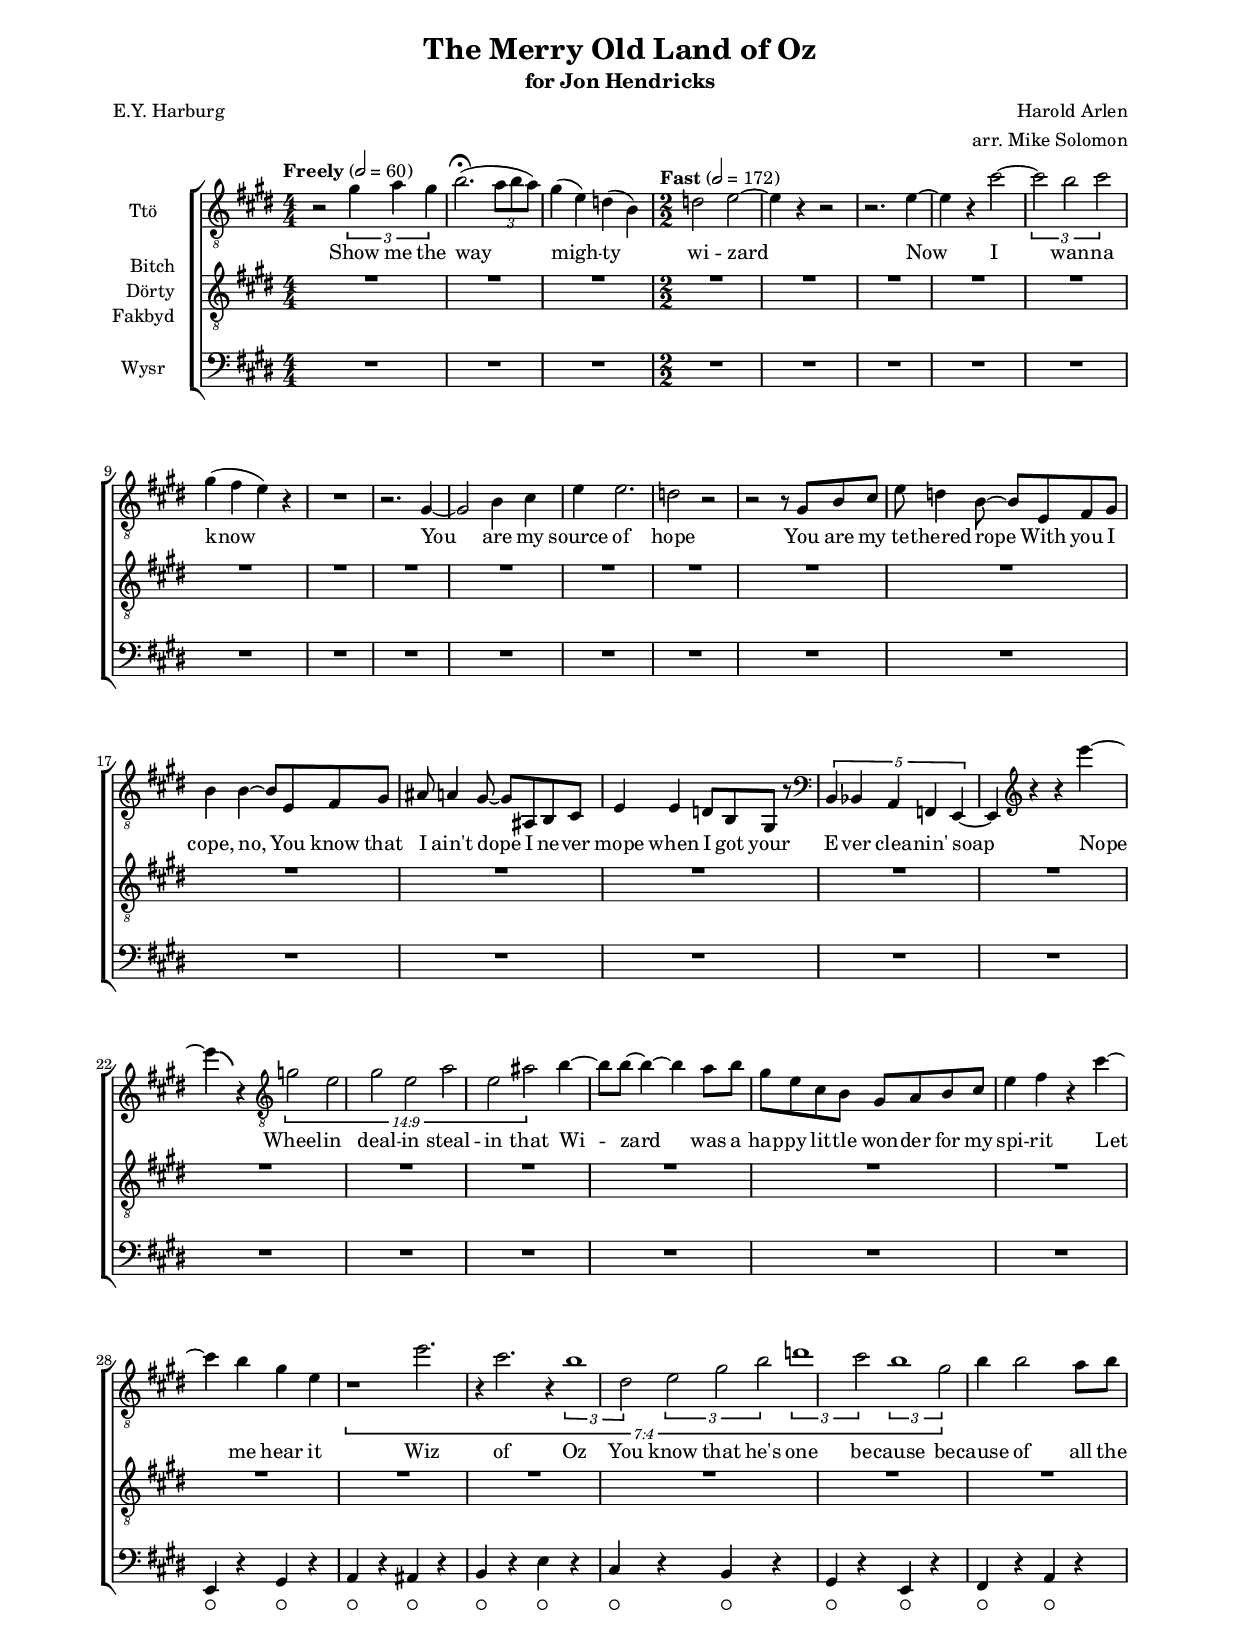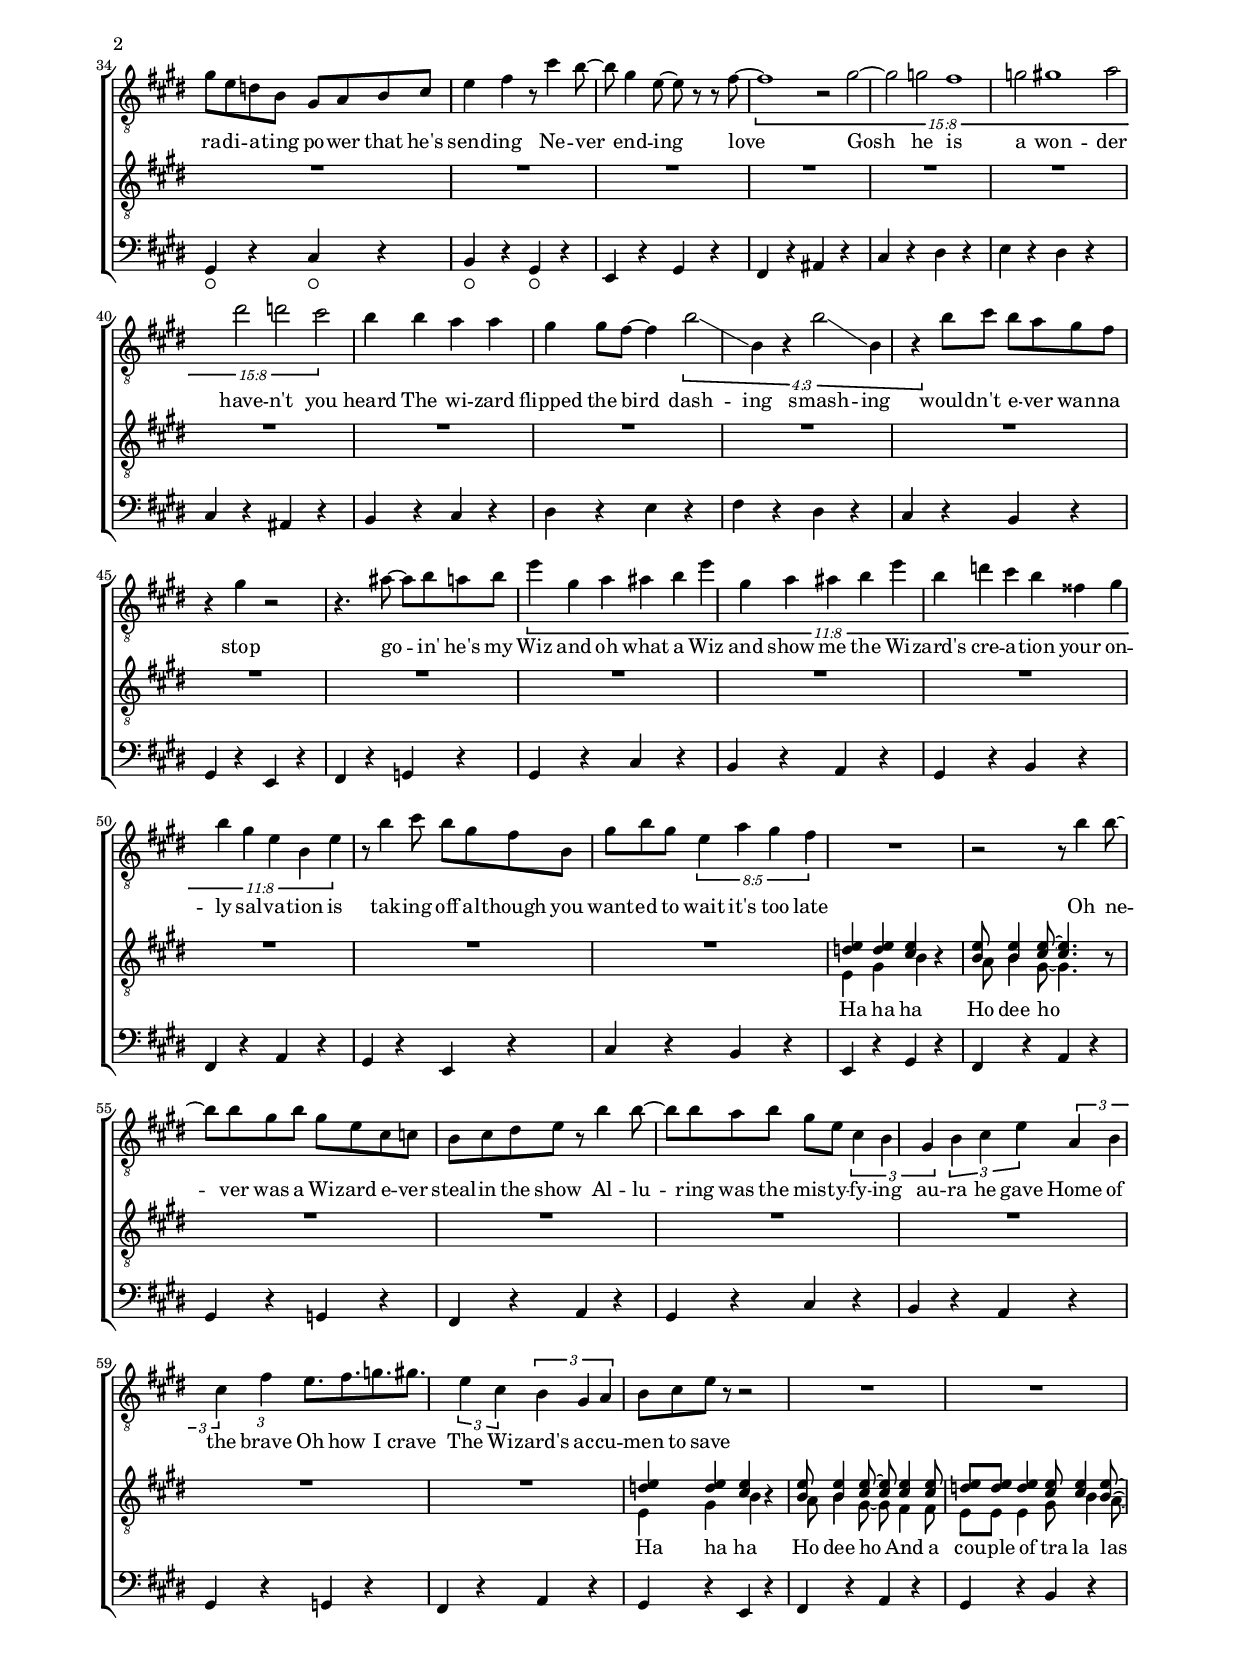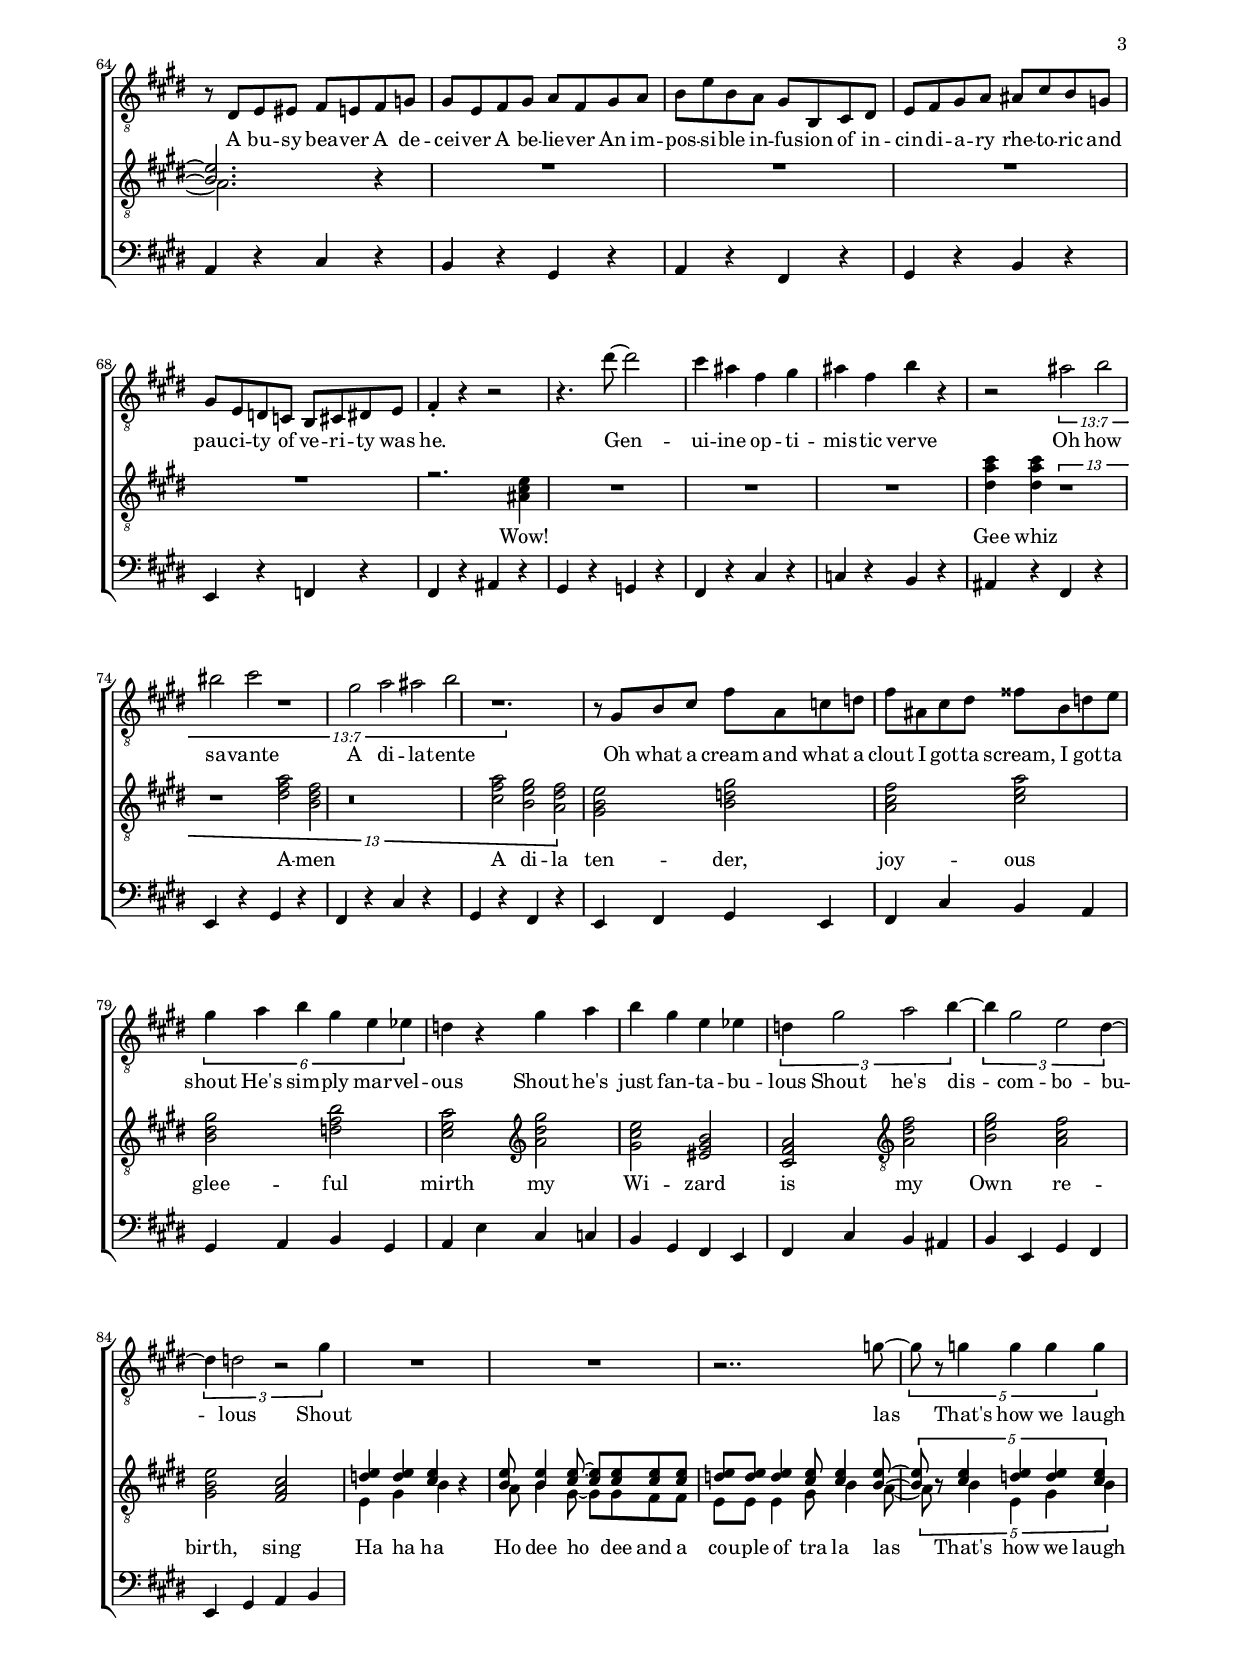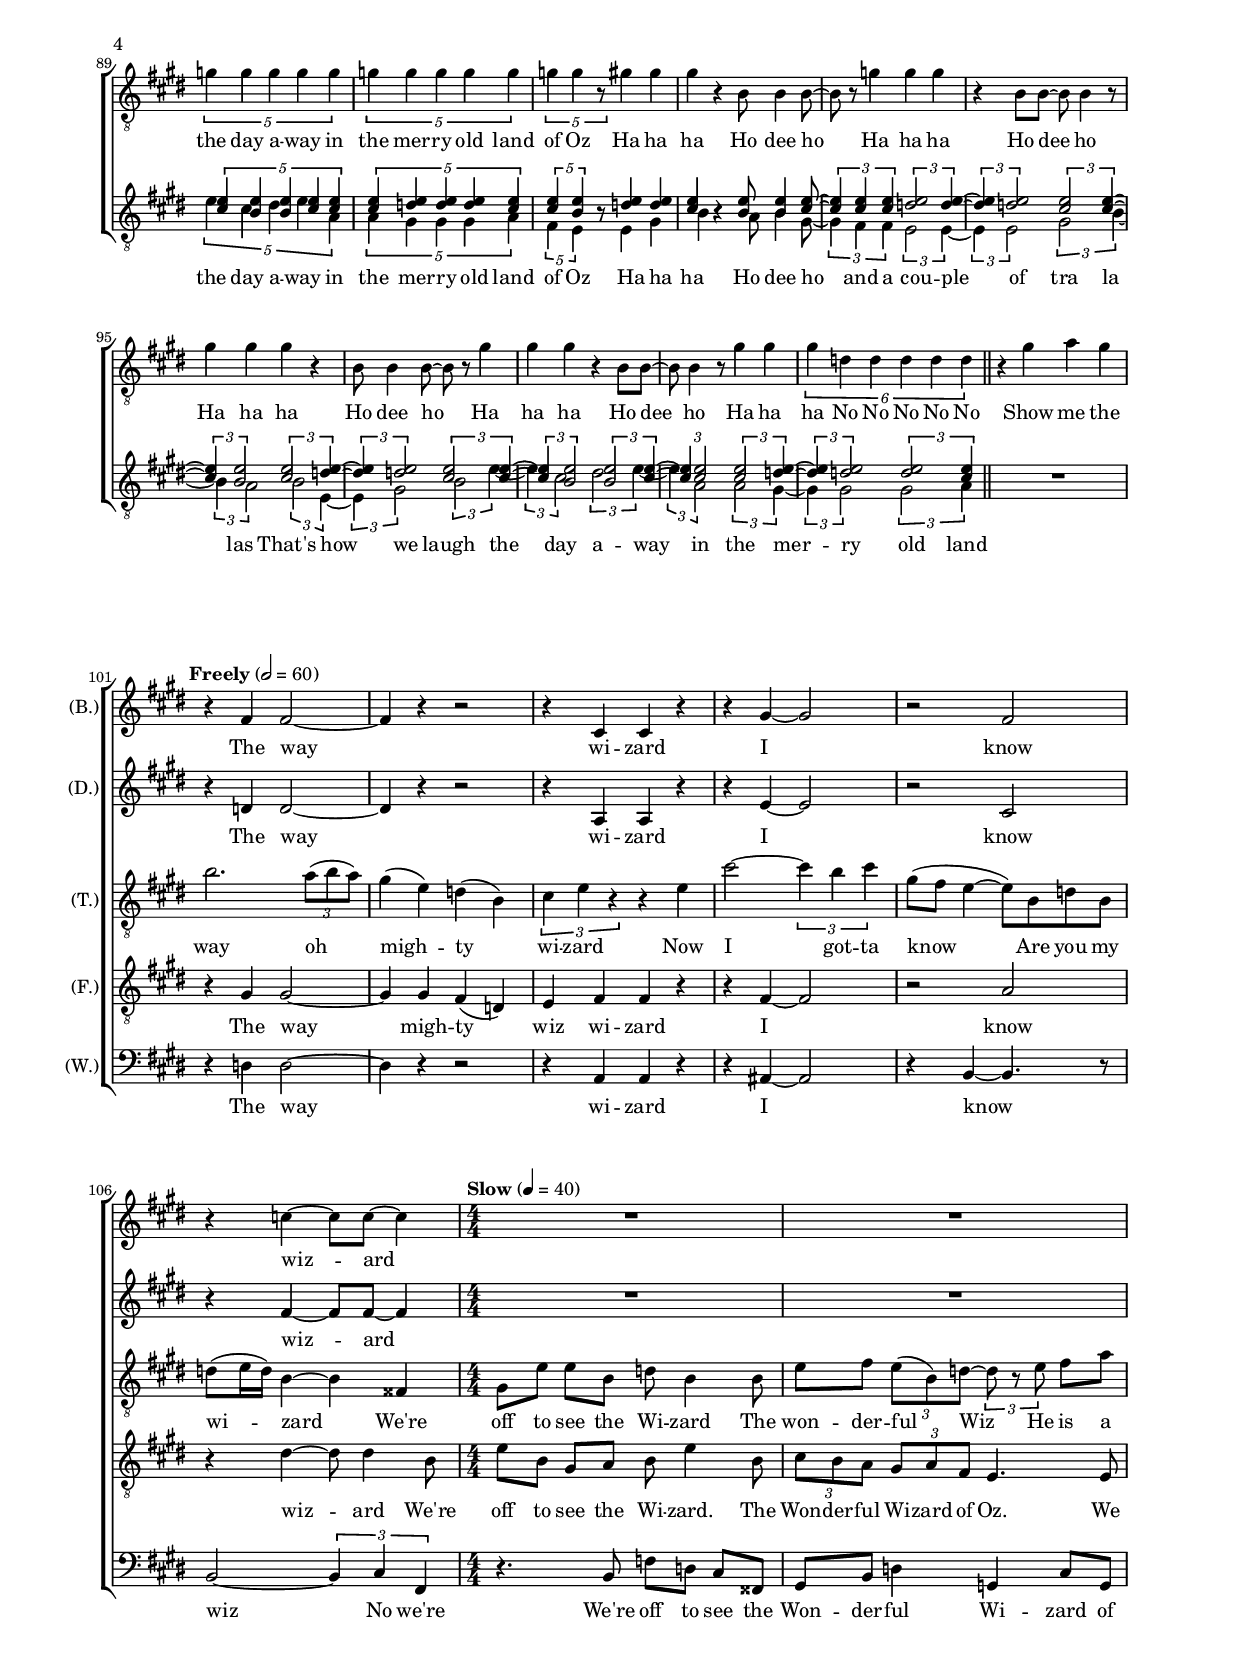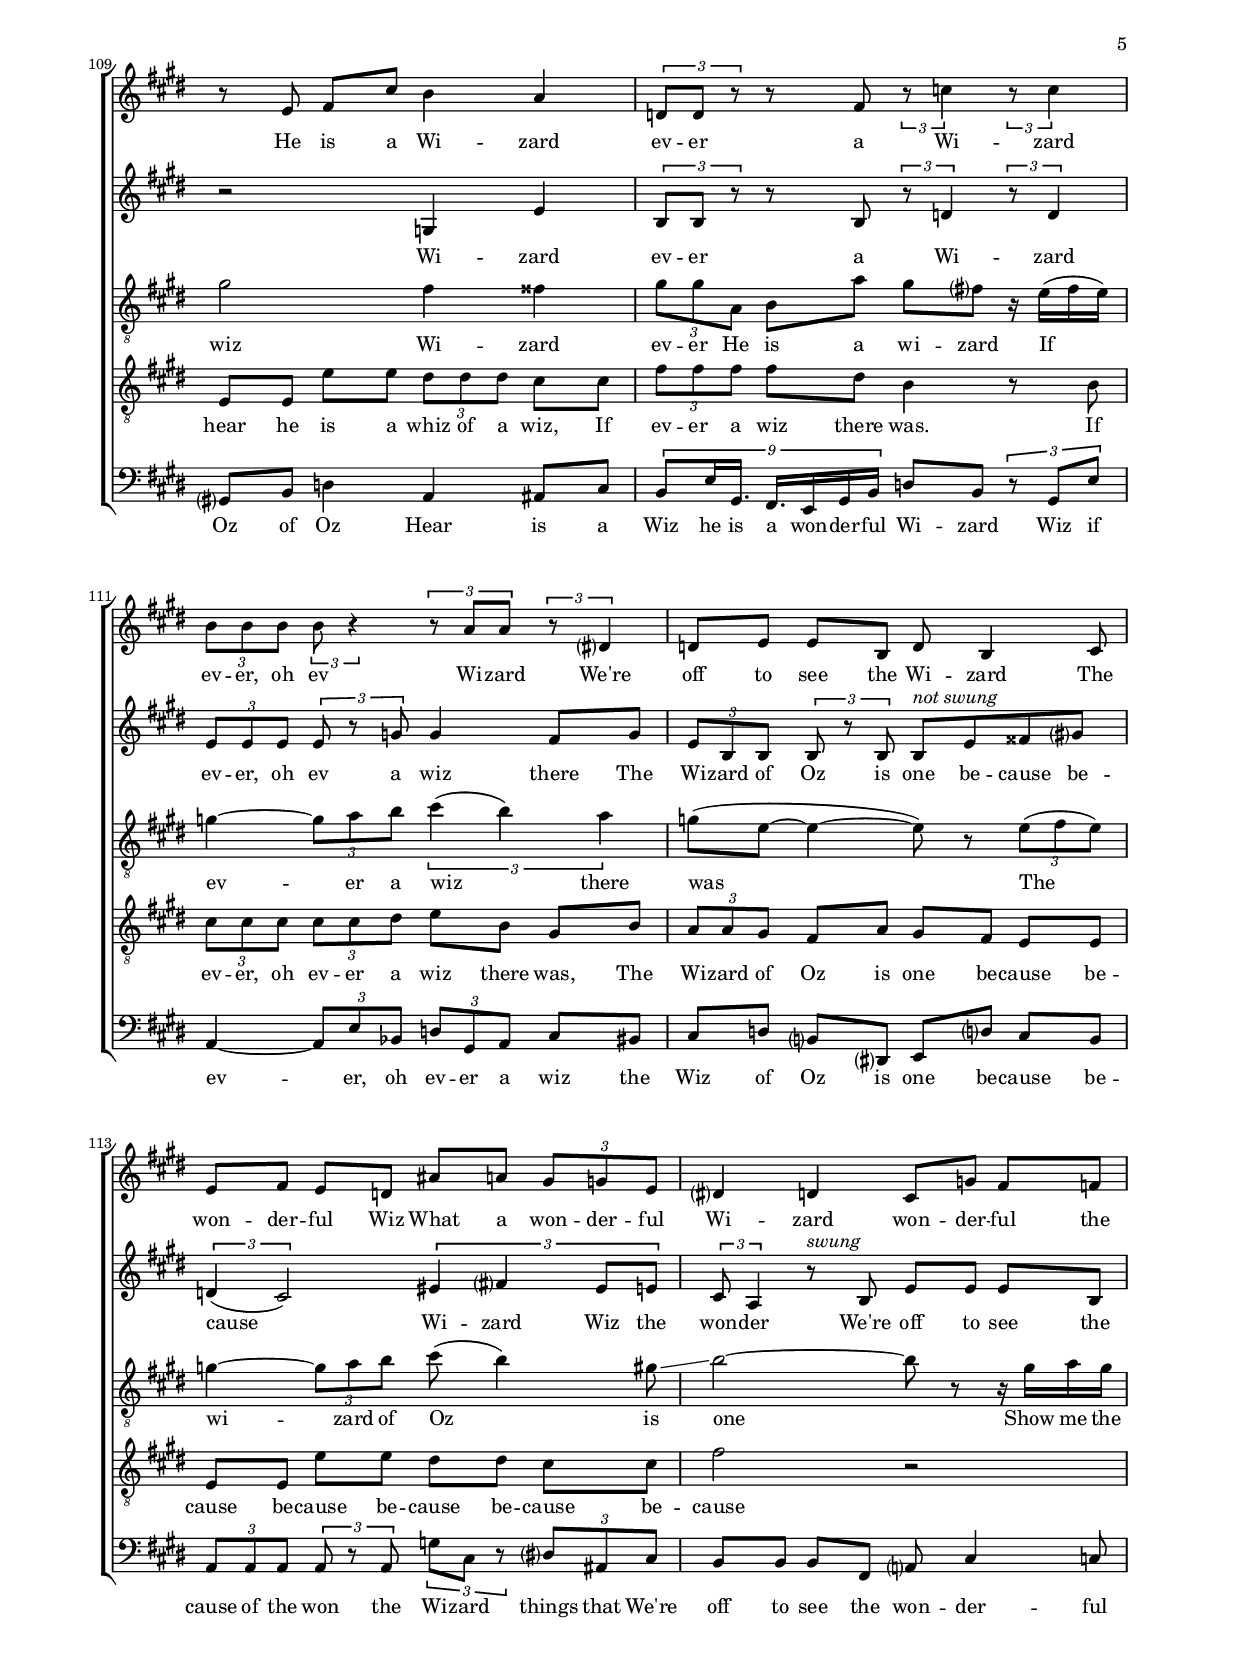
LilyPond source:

%{
  Ha ha ha (feathered slow then fast)
  Ha ha ha, ho.. (crazy 8ths)
  [16 m again][(back and forth)(same phrase that slows down, but w/ accompagniment so not boring...)]
  Ha ha ha (triplet speed all together - pony trick)
  Ha ha ha (now 4., at end Mike \times 4/6 {No4 No No No No No } )
  ooooo show me the way ooooo
  xxxxx we're off to see the Wizard xxxxx
  ooooo show me the way ooooo [with hocket]
  fast out of the gate, stabalize to something as crazy as the end of previous merry (of course w/ random long note and/or drop out...)
  Ha ha ha (something forceful, 4 part)
  déborde, ensuite groupes de 3 (w/ words coming apart) -.-.-. || -.-.-. || -.-.-. || -.-.-.
     {show me the way lovely} Ahmad's blues (pulcinela?) ending
       -1 ..--..--..--
       -2 ..--..--..
       -3 ..--..--..--..--..-
          FAS#%@#%@#T OZ!!!!! (oz (cute))
%}
\version "2.17.0"
\include "defs-devel.ly"
\paper {
  footnote-separator-markup = \markup { \column { " "\override #`(span-factor . 1/5) { \draw-hline } }}
  footnote-padding = 5\mm
  top-system-spacing = #'((basic-distance . 1) (minimum-distance . 0) (padding . 1) (stretchability . 40))
  bottom-system-spacing = #'((basic-distance . 1) (minimum-distance . 0) (padding . 1) (stretchability . 50))
  ragged-right = ##f
  left-margin = 0.75\in
  right-margin = 0.75\in
  top-margin = 0.5\in
  bottom-margin = 0.6\in
  ragged-last-bottom = ##f
  %max-systems-per-page = #2
}
maybeStemUp =  { %{\stemUp%} }
maybeStemDown =  { %{\stemDown%} }
maybeStemNeutral = { %{\stemNeutral%} }
#(ly:set-option 'point-and-click #f)
sim = \markup \italic "sim."
MyRed = \Red
MyBlack = \Black
myred = \once \override NoteHead.color = #red
myblack = \revert NoteHead.color
%MyRed = \revert NoteHead.color
%MyBlack = \revert NoteHead.color
%myred = \revert NoteHead.color
%myblack = \revert NoteHead.color

%{
  repeated note
  repeated lick
  digs, scoops, etc
  rests in strange places...
  
%}

\header {
  title = "The Merry Old Land of Oz" %(1)"
  subtitle = \markup { for Jon Hendricks }
  composer = "Harold Arlen"
  poet = "E.Y. Harburg"
  arranger = "arr. Mike Solomon"
}

nothing = {}

marks = {
  \time 4/4
  \tempo "Freely" 2=60
  s1*3 |
  \time 2/2
  \tempo "Fast" 2=172
  s1*96 \bar "||"
}

prefatoryMatter = {
  \key e \major
  %#(set-accidental-style 'modern-cautionary)
}

alto = \relative c'' {
  \prefatoryMatter
  \clef "treble_8"
  r2 \times 2/3 { gis4 a gis } |
  b2.^\fermata ( \times 2/3 { a8 b a ) } |
  gis4 ( e ) d ( b ) |
  d2 e ~ |
  e4 r4 r2 |
  r2. e4 ~ |
  e4 r cis'2 ~ |
  \times 2/3 { cis2 b cis }
  gis4 ( fis e ) r |
  R1 |
  r2. gis,4 ~ |
  gis2 b4 cis |
  e4 e2. |
  d2 r2 |
  r2 r8 gis,8 b cis |
  e8 d4 b8 ~ b e, fis gis |
  b4 b ~ b8 e, fis gis |
  ais8 a4 gis8 ~ gis ais, b cis |
  e4 e d8 b gis r |
  \clef "bass"
  \times 4/5 { b4 bes a f e ~ } |
  e
    \clef treble
    r4 r4 e''''4 ~  |
  e-\bendAfter #-3 r
  \clef "treble_8"
  % 3 3 3 2 = 11
  \tupFrac
  \times 9/14 { g,,2 e gis2 e a2 e ais2 }
      b4 ~ |
  b8 b ~ b4 ~ b4 a8 b |
  gis e cis b gis a b cis |
  e4 fis r cis' ~ |
  cis b gis e |
  \tupFrac
  \times 4/7
  {
    r1
    e'2. r4
    cis2. r4
    \times 2/3 { b1 dis,2 }
    \times 2/3 { e gis b }
    \times 2/3 { d1 cis2 }
    \times 2/3 { b1 gis2 }
    %%%%%d4 cis2 b2
    %%%%%gis4 fis4 gis4
  } |
  b4 b2 a8 b |
  gis e d b gis a b cis |
  e4 fis r8 cis'4 b8 ~ |
  b gis4 e8 ~ e r r8 fis ~ |
  %fis
  %fis2 r4 ^2 _4 ^2 _4 ^2 _4 ^2 _4 &4 &4 &4 where & is chromatic descent to target
  % just thinking...
  % no he is a won -- der ba -- by have -- n't you heard
  % 16
  \tupFrac
  \times 8/15 { fis1 r2 gis2 ~ gis g2 fis1 g2 gis1 a2 dis d cis } |
  % and then why not...gumshoe!
  % b4 b a a gis gis8 fis ~ fis b4 \glissando b, b' \glissando b, b' \glissando b, b'8 cis b a gis fis e
  % but above, only do two slides, slower and can have complete bottom, so 2 in the space of three...
  % in theory shouldn't have too much of the slow jerky stuff - need to field test
  b4 b a a |
  gis gis8 fis ~ fis4 \tupFrac \times 3/4 { b2 \glissando
      b,4 r b'2 \glissando b,4 r } b'8 cis b a gis fis |
  r4 gis4 r2 |
  r4. ais8 ~ ais b a b |
  \tupFrac
  \times 8/11 { e4 gis, a ais b %{%} e gis, a ais b %{%} e b d cis b fisis %{%} gis b gis e b e } |
  r8 b'4 cis8 b gis fis b, |
  gis'8 b gis \tupFrac \times 5/8 { e4 a gis fis } |
  R1 |
  r2 r8 b4 b8 ~ |
  b8 b gis b gis e cis c |
  b cis dis e r b'4 b8 ~ |
  %%%%% space is 32
  %%%%% 27
  %b
  %  b a b gis e cis b
  %  gis b cis e
  %  a b cis fis
  %  b cis dis
  %  gis e dis b
  %  a b cis dis
  %x x x x x
  %x x
  %x x x x
  %x x x
  %x x x x
  %x x x x x
  % credit of 5 8ths here...
  %b b a b gis e cis b 
  %gis b cis e
  %a b cis fis8.
  %e8. fis8. g8.
  %gis4 e8. cis8. b8. gis8. a b cis
  % credit of 9 8ths here...
  % and we go over by 4
  %b b a b gis e cis b
  %\times 2/3 { gis4 b cis } \times 2/3 { e a, b }
  %\times 2/3 { cis fis e } fis8. g8. gis8 ~
  %gis16 e8. \times 2/3 { cis4 b gis } a8 b |
  %cis e r4 r2 |
  % same as above but starts a bit sooner...
  % and we go over by 4
  b b a b gis e \times 2/3 { cis4 b gis } \times 2/3 { b cis e }
  \times 2/3 { a, b cis } \times 2/3 { fis } e8. fis8. g8.
  gis8. \times 2/3 { e4 cis } \times 2/3 { b gis a } |
  b8 cis e r r2 |
  R1 |
  R1 |
  r8 dis,8 e eis fis e fis g |
  gis e fis gis a fis gis a |
  b e b a gis b, cis dis |
  e fis gis a ais cis b g |
  gis e d c b cis dis e |
  fis4-. r r2 |
  r4. dis''8 ~ dis2 |
  cis4 ais fis gis |
  ais fis b r |
  r2 \tupFrac \times 7/13 { ais2 b bis cis r1 gis2 a ais b r1. } |
  %{e,8%} r8 gis, b cis fis a, c d |
  fis ais, cis dis fisis b, d e |
  \times 4/6 { gis4 a b gis e ees } |
  d4 r gis a |
  b gis e ees |
  \times 2/3 { d4 gis2 a b4 ~ } |
  \times 2/3 { b gis2 e dis4 ~ } |
  \times 2/3 { dis4 d2 r gis4 } |
  R1 |
  R1 |
  r2.. g8 ~ |
  \times 4/5 { g8 r g4 g g g } |
  \times 4/5 { g g g g g } |
  \times 4/5 { g g g g g } |
  \times 4/5 { g g r8 } gis4 gis |
  gis r b,8 b4 b8 ~ |
  b r g'4 g g |
  r b,8 b ~ b b4 r8 |
  gis'4 gis gis r |
  b,8 b4 b8 ~ b r gis'4 |
  gis gis r b,8 b ~ |
  b b4 r8 gis'4 gis |
  \times 4/6 { gis4 d d d d d } |
  r4 gis a gis |
}

%{
  %old after second ha ha ha
  %r8 g4 r8 r gis4 r8 |
  %a4 r8 b ~ b r8 g4 |
  %r8 gis4 r8 a4 r8 b ~ |
  %b r g4 r8 gis4 r8 |
  %a4 r8 b ~ b8 fis a gis |
  %g ees bes gis' e cis bes g |
  %e' ais, b fis' dis b g f |
  %d fis g e' c a f d |
  %ees g bes d cis a fis d |
  %cis d r4 r2 |

%}

altoWords = \lyricmode {
  Show me the way
  migh -- ty wi -- zard
  Now I wan -- na know
  You are my source of hope
  You are my te -- thered rope
  With you I cope, no, 
  You know that I ain't dope
  I ne -- ver mope when I got your
  E -- ver clea -- nin' soap
  Nope
  Wheel -- in deal -- in steal -- in that
  % b b
  Wi -- zard was a hap -- py lit -- tle won -- der for my spi -- rit
  % cis b gis e
  Let me hear it
  % out of time
  Wiz of Oz
  You know that he's one be -- cause
  be -- cause of all the
      %%%%%%%%%%%%%%%%%%%%%%%%heal -- in'
  ra -- di -- a -- ting po -- wer that he's send -- ing
  Ne -- ver end -- ing %{ love = arrival %} love
  Gosh he is a won -- der %{ba -- by%} have -- n't you heard
  The wi -- zard flipped the bird dash -- ing smash -- ing
  would -- n't e -- ver wan -- na stop
  go -- in' he's my
  %5
  Wiz and oh what a
  %5
  Wiz and show me the
  %6
  Wi -- zard's cre -- a -- tion your
  on -- ly sal -- va -- tion is
  %%
  tak -- ing off al -- though you want -- ed to wait
  it's too late
  Oh ne -- ver was a Wi -- zard e -- ver steal -- in the show
  Al -- lu -- ring was the mis -- ty -- fy -- ing au -- ra he gave
  Home of the brave
  Oh how I crave
  The Wi -- zard's ac -- cu -- men to save
  A bu -- sy bea -- ver
  A de -- cei -- ver
  A be -- lie -- ver
  %Not a grie -- ver
  An im -- pos -- si -- ble in -- fu -- sion of in -- cin -- di -- a -- ry
  rhe -- to -- ric and pau -- ci -- ty of ve -- ri -- ty was he.
  Gen -- ui -- ine op -- ti -- mis -- tic verve
  Oh how sa -- vante
  A di -- la -- tente
  Oh what a cream and what a clout
  I got -- ta scream, I got -- ta shout
  He's sim -- ply mar -- vel -- ous
  Shout he's just fan -- ta -- bu -- lous
  Shout he's dis -- com -- bo -- bu -- lous
  Shout
  las
  That's how we laugh the day a -- way in the mer -- ry old land of Oz
  \repeat unfold 4 { Ha ha ha Ho dee ho }
  Ha ha ha
  \repeat unfold 5 No
  Show me the  
}

comp = \relative c' {
  \prefatoryMatter
  \clef "treble_8"
  R1*3 |
  R1*49 |
  <d e>4 <d e> <cis e> r |
  <b e>8 <b e>4 <cis e>8 ~ <cis e>4. r8 |
  R1*6
  <d e>4 <d e> <cis e> r |
  <b e>8 <b e>4 <cis e>8 ~ <cis e>8 <cis e>4 q8 |
  <d e>8 q q4 <cis e>8 <cis e>4 <b e>8 ~ |
  <b e>2. r4 |
  R1*4 |
  r2. <ais cis e>4 |
  R1*3 |
  <dis a' cis>4 q4 \times 7/13 { r1 r1 <dis fis a>2 <b dis fis>2 r\breve <cis fis a>2 <b e gis> <a dis fis> } |
  <gis b e> <b d gis> |
  <a cis fis> <cis e a> |
  <b dis gis> <d fis b> |
  <cis e a> \clef treble <a' dis gis> |
  <gis cis e> <eis gis b> |
  <cis fis a> \clef "treble_8" <a dis fis> |
  <b e gis> <a cis fis> |
  <gis b e> <fis a cis> |
  <d' e>4 q <cis e> r |
  <b e>8 q4 <cis e>8 ~ q q8 q q |
  <d e> q q4 <cis e>8 q4 <b e>8 ~ |
  \times 4/5 { q8 r <cis e>4 <d e> q <cis e> } |
  \times 4/5 { <cis e> <b e> <b e> <cis e> <cis e> } |
  \times 4/5 { <cis e> <d e> <d e> <d e> <cis e> }
  \times 4/5 { <cis e>4 <b e> r8 } <d e>4 <d e> |
  %
  <cis e> r <b e>8 <b e>4 <cis e>8 ~ |
  \times 2/3 { <cis e>4 <cis e> <cis e> } \times 2/3 { <d e>2 q4 ~ } |
  \times 2/3 { q4 q2 } \times 2/3 { <cis e>2 q4 ~ } |
  \times 2/3 { q4 <b e>2 } \times 2/3 { <cis e>2 <d e>4 ~ } |
  \times 2/3 { q4 q2 } \times 2/3 { <cis e>2 q4 ~ } |
  \times 2/3 { q4 <b e>2 } \times 2/3 { q2 <cis e>4 ~ } |
  \times 2/3 { q4 q2 } \times 2/3 { q2 <d e>4 ~ } |
  \times 2/3 { q4 q2 } \times 2/3 { q2 <cis e>4 } |
  R1 |
}

tenMel = \relative c {
  s1*3 |
  s1*49 |
  e4 gis b r |
  a8 b4 gis8 ~ gis4. r8 |
  s1*6
  e4 gis b r |
  a8 b4 gis8 ~ gis8 fis4 fis8 |
  e8 e e4 gis8 b4 a8 ~ |
  a2. r4 |
  s1*4 |
  s1*4 |
  s1*4 |
  s1*8
  e4 gis b r |
  a8 b4 gis8 ~ gis gis fis fis |
  e e e4 gis8 b4 a8 ~ |
  \times 4/5 { a8 r b4 e, gis b } |
  \times 4/5 { e cis dis e a, } |
  \times 4/5 { a gis gis gis a } |
  \times 4/5 { fis4 e r8 } e4 gis |
  b r a8 b4 gis8 ~ |
  \times 2/3 { gis4 fis fis } \times 2/3 { e2 e4 ~ } |
  \times 2/3 { e4 e2 } \times 2/3 { gis2 b4 ~ } |
  \times 2/3 { b4 a2 } \times 2/3 { b2 e,4 ~ } |
  \times 2/3 { e4 gis2 } \times 2/3 { b2 e4 ~ } |
  \times 2/3 { e4 cis2 } \times 2/3 { dis2 e4 ~ } |
  \times 2/3 { e4 a,2 } \times 2/3 { a2 gis4 ~ } |
  \times 2/3 { gis4 gis2 } \times 2/3 { gis2 a4 } |
  R1 |
}

compWords = \lyricmode {
  Ha ha ha
  Ho dee ho
  Ha ha ha
  Ho dee ho
  And a cou -- ple of tra la las
  Wow!
  Gee whiz
  A -- men
  A di -- la
  ten -- der, joy -- ous
  glee -- ful mirth my
  Wi -- zard is my
  Own re -- birth, sing
  Ha ha ha
  Ho dee ho dee and a
  cou -- ple of tra la las
  That's how we laugh the day a -- way in the mer -- ry old land of Oz
  Ha ha ha
  Ho dee ho and a
  cou -- ple of tra la las
  That's how we laugh the day a -- way in the mer -- ry old land of Oz
}


bass = \relative c, {
  \prefatoryMatter
  \clef "bass"
  R1*3 | \barNumberCheck #4
  R1*24 | \barNumberCheck #28
  e4 r gis r |
  a r ais r |
  b r e r |
  cis r b r | \barNumberCheck #32
  gis r e r |
  fis r a r |
  gis r cis r |
  b r gis r | \barNumberCheck #36
  e r gis r |
  fis r ais r |
  cis r dis r |
  e r dis r | \barNumberCheck #40
  cis r ais r |
  b r cis r |
  dis r e r |
  fis r dis r | \barNumberCheck #44
  cis r b r |
  gis r e r |
  fis r g r |
  gis r cis r | \barNumberCheck #48
  b r a r |
  gis r b r |
  fis r a r |
  gis r e r | \barNumberCheck #52
  cis' r b r |
  e, r gis r |
  fis r a r |
  gis r g r | \barNumberCheck #56
  fis r a r |
  gis r cis r |
  b r a r |
  gis r g r | \barNumberCheck #60
  fis r a r |
  gis r e r |
  fis r a r |
  gis r b r | \barNumberCheck #64
  a r cis r |
  b r gis r |
  a r fis r |
  gis r b r | \barNumberCheck #68
  e, r f r |
  fis r ais r |
  gis r g r |
  fis r cis' r |
  c r b r |
  ais r fis r |
  e r gis r |
  fis r cis' r |
  gis r fis r |
  e fis gis e |
  fis cis' b a |
  gis a b gis |
  a e' cis c |
  b gis fis e |
  fis cis' b ais |
  b e, gis fis |
  e gis a b |
}

bassWords = \lyricmode {
  \repeat unfold 16 ○
}

%%% SCORE
#(set-global-staff-size 16)

\score {
  \new ChoirStaff <<
    %\new DrumStaff \drummode { \repeat unfold 32 { r4 hhc r4 hhc } }
    \new Staff \with { instrumentName = #"Ttö" %shortInstrumentName = #"Mk."
} <<
      \new Voice = "alto" { << { \numericTimeSignature
        \alto
      } {
        \marks
      } >> }
      \new Lyrics \lyricsto "alto" {
        \altoWords
      }
    >>
    \new Staff \with { printPartCombineTexts = ##f instrumentName = \markup \right-column { "Bitch" Dörty "Fakbyd" } %shortInstrumentName = #"R."
} << \new Voice { \partcombine
      { \numericTimeSignature
        \comp
      } {
        \tenMel
      } }
    \new NullVoice = "comp" \comp
    \new Lyrics \lyricsto "comp" {
      \compWords
    } >>
    \new Staff = "realBass" \with { instrumentName = #"Wysr" %shortInstrumentName = #"P." %\markup { \concat { E \super u . } }
} <<
      \new Voice = "bass" { << { \numericTimeSignature
        \bass
      } {
        \nothing
      } >> }
      \new Lyrics \lyricsto "bass" {
        \bassWords
      }
    >>
  >>
  \layout {
    \context {
      \Voice
      \override TextScript #'layer = #6
      \override NoteHead #'layer = #7
      \override Glissando #'breakable = ##t
      \override TupletNumber #'breakable = ##t
      \override TupletBracket #'breakable = ##t
      \remove "Forbid_line_break_engraver"
    }
    \context {
      \Staff
      \consists "Metronome_mark_engraver"
      \override TimeSignature #'style = #'numbered
      \override StaffSymbol #'layer = #4
      \override TimeSignature #'layer = #3
      \override TimeSignature #'whiteout = ##t
    }
    \context {
      \Lyrics
      %\override LyricText #'whiteout = ##t
      \override LyricText #'layer = #6
    }
    \context {
      \Score
      \remove "Metronome_mark_engraver"
      \override NonMusicalPaperColumn #'allow-loose-spacing = ##f
    }
  }
}

%%% MIDI

\score {
  \transpose c c \new ChoirStaff <<
    \new DrumStaff \drummode { \repeat unfold 90 { r4 hhc r4 hhc } }
    \new Staff \with { midiInstrument = #"tenor sax" instrumentName = #"Ttö" %shortInstrumentName = #"Mk."
} <<
      \new Voice = "alto" { \numericTimeSignature
        \alto
      }
      { \marks }
      \new Lyrics \lyricsto "alto" {
        \altoWords
      }
    >>
    \new Staff \with { midiInstrument = #"baritone sax" instrumentName = #"Fakbyd" %shortInstrumentName = #"R."
} <<
      \new Voice = "comp" { \numericTimeSignature
        \comp
      }
      \new Lyrics \lyricsto "comp" {
        \compWords
      }
    >>
    \new Staff \with { midiInstrument = #"electric bass (finger)" instrumentName = #"Wysr" %shortInstrumentName = #"P." %\markup { \concat { E \super u . } }
} <<
      \new Voice = "bass" { \numericTimeSignature
        \bass
      }
      \new Lyrics \lyricsto "bass" {
        \bassWords
      }
    >>
  >>
  \midi {}
}

%%%%% second part

nothingSecondPart = {}

marksSecondPart = {
  
  \time 2/2
  \once \override Score.TimeSignature.stencil = ##f
  \set Score.currentBarNumber = #101
  \tempo "Freely" 2=60
  \bar ""
  s1*6 |
  \time 4/4
  \tempo "Slow" 4=40
}

prefatoryMatterSecondPart = {
  \key e \major
  #(set-accidental-style 'modern-cautionary)
}

sopranoSecondPart = \relative c' {
  \prefatoryMatterSecondPart
  r4 fis fis2 ~ |
  fis4 r r2 |
  r4 cis cis r |
  r gis' ~ gis2 |
  r2 fis |
  r4 c'4 ~ c8 c8 ~ c4 |
  R1 |
  R1 |
  \lo r8 \sh e, \lo fis \sh cis' b4 a |
  \times 2/3 { d,8 d r } \lo r \sh fis \times 2/3 { r8 c'4 } \times 2/3 { r8 c4 } |
  \times 2/3 { b8 b b } \times 2/3 { b r4 } \times 2/3 { r8 a8 a } \times 2/3 { r dis,4 } |
  \lo d8 \sh e \lo e \sh b \lo d b4 \sh cis8 |
  \lo e8 \sh fis8 \lo e \sh d \lo ais' \sh a \times 2/3 { gis8 g e }
  dis4 d \lo cis8 \sh g' \lo fis \sh f8 |
}

sopranoWordsSecondPart = \lyricmode {
  The way
  wi -- zard
  I know
  wiz -- ard
  He is a
  Wi -- zard
  ev -- er a
  Wi -- zard
  ev -- er, oh ev
  Wi -- zard
  We're off to see the Wi -- zard
  The won -- der -- ful Wiz
  What a won -- der -- ful Wi -- zard won -- der -- ful the

}

mezzoSecondPart = \relative c' {
  \prefatoryMatterSecondPart
  r4 d d2 ~ |
  d4 r r2 |
  r4 a a r |
  r e'4 ~ e2 |
  r2 cis |
  r4 fis4 ~ fis8 fis8 ~ fis4 |
  R1 |
  R1 |
  r2 g,4 e' |
  \times 2/3 { b8 b r } \lo r8 \sh b \times 2/3 { r8 d4 } \times 2/3 { r8 d4 } |
  \times 2/3 { e8 e e } \times 2/3 { e r g } g4 \lo fis8 \sh g |
  \times 2/3 { e8 b b } \times 2/3 { b r b8 } b8^\markup \italic "not swung" e fisis gis |
  \times 2/3 { d4 ( cis2 ) } \times 2/3 { eis4 fis4 eis8 e } |
  \times 2/3  { cis8 a4 } \lo r8^\markup \italic "swung" \sh b \lo e \sh e \lo e \sh b |
}

mezzoWordsSecondPart = \lyricmode {
  The way
  wi -- zard
  I know
  wiz -- ard
  Wi -- zard
  ev -- er a
  Wi -- zard
  ev -- er, oh ev a wiz
  there The
  Wi -- zard of Oz is one be -- cause be -- cause
  Wi -- zard
  Wiz the won -- der
  We're off to see the
}

altoSecondPart = \relative c'' {
  \prefatoryMatterSecondPart
  \clef "treble_8"
  b2. \times 2/3 { a8 ( b a ) } |
  gis4 ( e ) d ( b ) |
  \times 2/3 { cis e r } r e |
  cis'2 ~ \times 2/3 { cis4 b cis } |
  gis8 ( fis e4 ~ e8 ) b d b |
  d ( e16 d ) b4 ~ b fisis |
  \lo gis8 \sh e' \lo e8 \sh b \lo d b4 \sh b8 |
  \lo e8 \sh fis8 \times 2/3 { e ( b ) d ~ } \times 2/3 { d8 r e } \lo fis \sh a |
  gis2 fis4 fisis |
  \times 2/3 { gis8 gis a, } \lo b \sh a' \lo gis \sh fis r16 e ( fis e ) |
  g4 ~ \times 2/3 { g8 a b } \times 2/3 { cis4 ( b ) a } |
  \lo g8 ( \sh e ~ e4 ~ e8 ) r \times 2/3 { e ( fis e ) } 
  g4 ~ \times 2/3 { g8 a b } \lo cis8 ( b4 ) \sh gis8 \glissando |
  b2 ~ b8 r8 r16 gis a gis |
}

altoWordsSecondPart = \lyricmode {
  way oh
  migh -- ty wi -- zard
  Now I got -- ta know
  Are you my wi -- zard
  We're off to see the Wi -- zard
  The won -- der -- ful Wiz
  He is a wiz
  Wi -- zard ev -- er
  He is a wi -- zard
  If ev -- er a wiz there was
  The wi -- zard of Oz is one
  Show me the way
}

tenorSecondPart = \relative c' {
  \prefatoryMatterSecondPart
  \clef "treble_8"
  r4 gis gis2 ~ |
  gis4 gis fis ( d ) |
  e fis fis r |
  r fis ~ fis2 |
  r2 a |
  r4 dis4 ~ dis8 dis4 b8 |
  \lo e \sh b \lo gis \sh a \lo b e4 \sh b |
  \times 2/3 { cis8 b a } \times 2/3 { gis a fis } \lod e4. \sh e8 |
  \lo e \sh e \lo e' \sh e \times 2/3 { dis dis dis } \lo cis \sh cis |
  \times 2/3 { fis fis fis } \lo fis \sh dis b4 \lo r8 \sh b |
  \times 2/3 { cis cis cis } \times 2/3 { cis cis dis } \lo e \sh b \lo gis \sh b |
  \times 2/3 { a a gis } \lo fis \sh a \lo gis \sh fis \lo e \sh e |
  \lo e \sh e \lo e' \sh e \lo dis \sh dis \lo cis \sh cis |
  fis2 r2 |
}

tenorWordsSecondPart = \lyricmode {
  The way
  migh -- ty
  wiz
  wi -- zard
  I know
  wiz -- ard
  We're off to see the Wi -- zard.
  The Won -- der -- ful Wi -- zard of Oz.
  We hear he is a whiz of a wiz,
  If ev -- er a wiz there was.
  If ev -- er, oh ev -- er a wiz there was,
  The Wi -- zard of Oz is one be -- cause
  be -- cause be -- cause be -- cause be -- cause be -- cause
 
}

bassSecondPart = \relative c {
  \prefatoryMatterSecondPart
  \clef bass
  r4 d d2 ~ |
  d4 r r2 |
  r4 a a r |
  r ais ~ ais2 |
  r4 b4 ~ b4. r8 |
  b2 ~ \times 2/3 { b4 cis fis, } |
  %%%%%%
  \lod r4. \sh b8 \lo f' \sh d \lo cis8 \sh fisis, |
  \lo gis \sh b d4 g, \lo cis8 \sh g |
  \lo gis \sh b d4 a4 \lo ais8 \sh cis |
  \times 8/9 { b8 e16 gis,16. fis e16 gis b }   \lo d \sh b \times 2/3 { r8 gis e' } |
  a,4 ~  \times 2/3 { a8 e' bes } \times 2/3 { d8 gis,  a } \lo cis \sh bis |
  \lo cis \sh d \lo b \sh dis, \lo e \sh d' \lo cis \sh b |
  \times 2/3 { a8 a a } \times 2/3 { a r a } \times 2/3 { g' cis, r  } \times 2/3 { dis ais cis } |
  \lo b \sh b \lo b \sh fis \lo a cis4 \sh c |
}

bassWordsSecondPart = \lyricmode {
  The way
  wi -- zard
  I know
  wiz No we're
  %off to see, see the won -- der
  %wiz a wiz he's a wiz -- ard, he's the Wiz -- zard
  %We're off to see the
  %%%
  We're off to see the
  Won -- der -- ful Wi -- zard of Oz of Oz
  Hear is a Wiz he is a won -- der -- ful Wi -- zard
  Wiz if
  ev -- er, oh ev -- er a wiz the Wiz of Oz is one be -- cause
  be -- cause of the won the Wi -- zard things that
  We're off to see the won -- der -- ful
}

%%% SCORE
#(set-global-staff-size 16)

\score {
  \new ChoirStaff <<
    \new Staff \with { instrumentName = #"(B.)" %shortInstrumentName = #"M."
} <<
      \new Voice = "soprano" { << { \numericTimeSignature
        \sopranoSecondPart
      } {
        \marksSecondPart
      } {
        \nothingSecondPart
      }>> }
      \new Lyrics \lyricsto "soprano" {
        \sopranoWordsSecondPart
      }
    >>
    \new Staff \with { instrumentName = #"(D.)" %shortInstrumentName = #"E."
} <<
      \new Voice = "mezzo" { << { \numericTimeSignature
        \mezzoSecondPart
      } {
        \nothingSecondPart
      } >> }
      \new Lyrics \lyricsto "mezzo" {
        \mezzoWordsSecondPart
      }
    >>
    \new Staff \with { instrumentName = #"(T.)" %shortInstrumentName = #"Mk."
} <<
      \new Voice = "alto" { << { \numericTimeSignature
        \altoSecondPart
      } {
        \nothingSecondPart
      } >> }
      \new Lyrics \lyricsto "alto" {
        \altoWordsSecondPart
      }
    >>
    \new Staff \with { instrumentName = #"(F.)" %shortInstrumentName = #"R."
} <<
      \new Voice = "tenor" { << { \numericTimeSignature
        \tenorSecondPart
      } {
        \nothingSecondPart
      } >> }
      \new Lyrics \lyricsto "tenor" {
        \tenorWordsSecondPart
      }
    >>
    \new Staff = "realBass" \with { instrumentName = #"(W.)" %shortInstrumentName = #"P." %\markup { \concat { E \super u . } }
} <<
      \new Voice = "bass" { << { \numericTimeSignature
        \bassSecondPart
      } {
        \nothingSecondPart
      } >> }
      \new Lyrics \lyricsto "bass" {
        \bassWordsSecondPart
      }
    >>
  >>
  \layout {
    indent = #0
    \context {
      \Voice
      \override TextScript #'layer = #6
      \override NoteHead #'layer = #7
      \override Glissando #'breakable = ##t
      \override TupletNumber #'breakable = ##t
      \override TupletBracket #'breakable = ##t
      \remove "Forbid_line_break_engraver"
    }
    \context {
      \Staff
      \consists "Metronome_mark_engraver"
      \override TimeSignature #'style = #'numbered
      \override StaffSymbol #'layer = #4
      \override TimeSignature #'layer = #3
      \override TimeSignature #'whiteout = ##t
    }
    \context {
      \Lyrics
      %\override LyricText #'whiteout = ##t
      \override LyricText #'layer = #6
    }
    \context {
      \Score
      \remove "Metronome_mark_engraver"
      \override NonMusicalPaperColumn #'allow-loose-spacing = ##f
    }
  }
}

%%% MIDI

\score {
  \transpose c c \new ChoirStaff <<
    \new Staff \with { midiInstrument = #"alto sax" instrumentName = #"Bitch" %shortInstrumentName = #"M."
} <<
      \new Voice = "soprano" { << { \numericTimeSignature
        \sopranoSecondPart
      } {
        \marksSecondPart
      } >> }
    >>
    \new Staff \with { midiInstrument = #"trumpet" instrumentName = #"Dörty" %shortInstrumentName = #"E."
} <<
      \new Voice = "mezzo" { \numericTimeSignature
        \mezzoSecondPart
      }
    >>
    \new Staff \with { midiInstrument = #"tenor sax" instrumentName = #"Ttö" %shortInstrumentName = #"Mk."
} <<
      \new Voice = "alto" { \numericTimeSignature
        \altoSecondPart
      }
    >>
    \new Staff \with { midiInstrument = #"baritone sax" instrumentName = #"Fakbyd" %shortInstrumentName = #"R."
} <<
      \new Voice = "tenor" { \numericTimeSignature
        \tenorSecondPart
      }
    >>
    \new Staff \with { midiInstrument = #"electric bass (finger)" instrumentName = #"Wysr" %shortInstrumentName = #"P." %\markup { \concat { E \super u . } }
} <<
      \new Voice = "bass" { \numericTimeSignature
        \bassSecondPart
      }
    >>
  >>
  \midi {}
}
